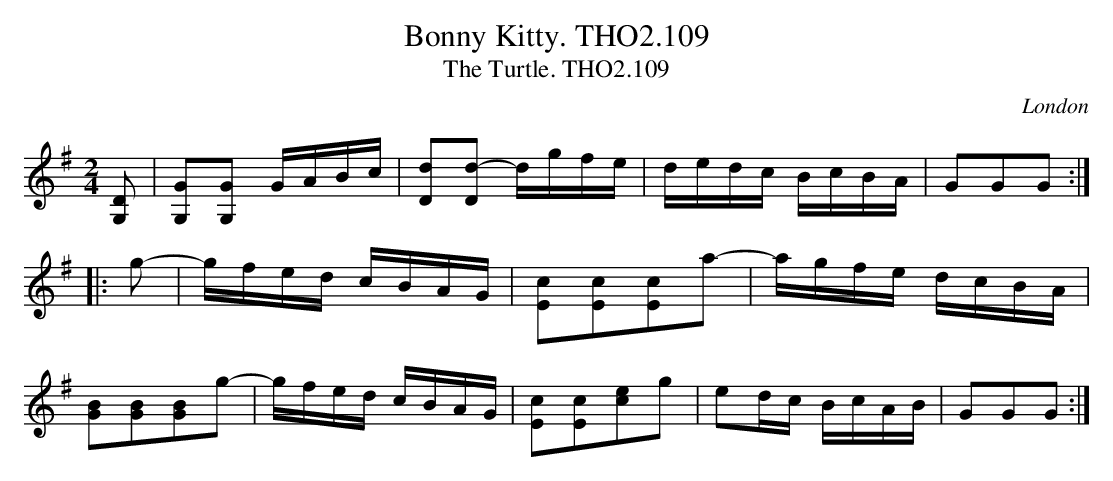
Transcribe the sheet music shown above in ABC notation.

X:1
T:Bonny Kitty. THO2.109
T:Turtle. THO2.109, The
O:London
M:2/4
L:1/8
K:G
[DG,]|[GG,][GG,] G/A/B/c/ |[dD][dD] -d/g/f/e/|d/e/d/c/ B/c/B/A/|GGG:|
|:g-|g/f/e/d/ c/B/A/G/|[cE][cE][cE]a-|a/g/f/e/ d/c/B/A/|
[BG][BG][BG]g-|g/f/e/d/ c/B/A/G/|[cE][cE][ec]g |ed/c/ B/c/A/B/|GGG:|
